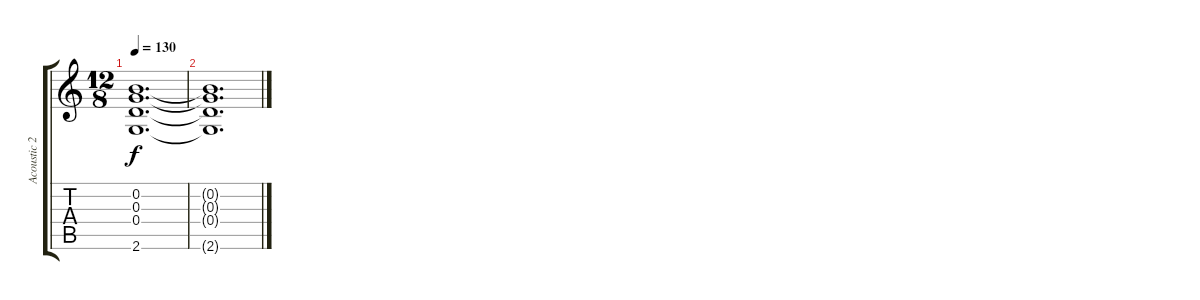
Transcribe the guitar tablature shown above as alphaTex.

\track ("Acoustic 2" "Acoustic 2") {instrument acousticguitarnylon}
\staff {score tabs}
\tuning (E4 B3 G3 D3 A2 F2) {hide}
\ts (12 8)
\tempo 130
\clef g2
\ks c
(0.2{t} 0.3{t} 0.4{t} 2.6{t}).1{d dy f} |
(0.2{t} 0.3{t} 0.4{t} 2.6{t}).1{d}
